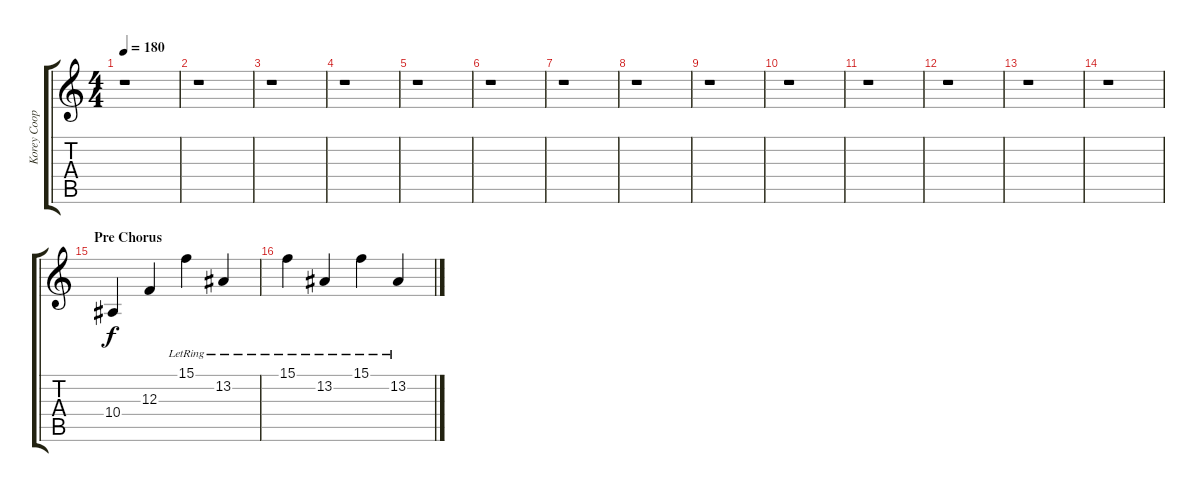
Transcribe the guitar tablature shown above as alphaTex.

\track ("Korey Cooper- Keys" "Korey Coop") {instrument electricgrandpiano}
\staff {score tabs}
\tuning (D4 A3 F3 C3 G2 C2) {hide}
\ts (4 4)
\tempo 180
\clef g2
\ks c
r.1{dy f} |
r.1 |
r.1 |
r.1 |
r.1 |
r.1 |
r.1 |
r.1 |
r.1 |
r.1 |
r.1 |
r.1 |
r.1 |
r.1 |
\section ("" "Pre Chorus")
10.4.4 12.3.4 15.1{lr}.4 13.2{lr}.4 |
15.1{lr}.4 13.2{lr}.4 15.1{lr}.4 13.2{lr}.4
